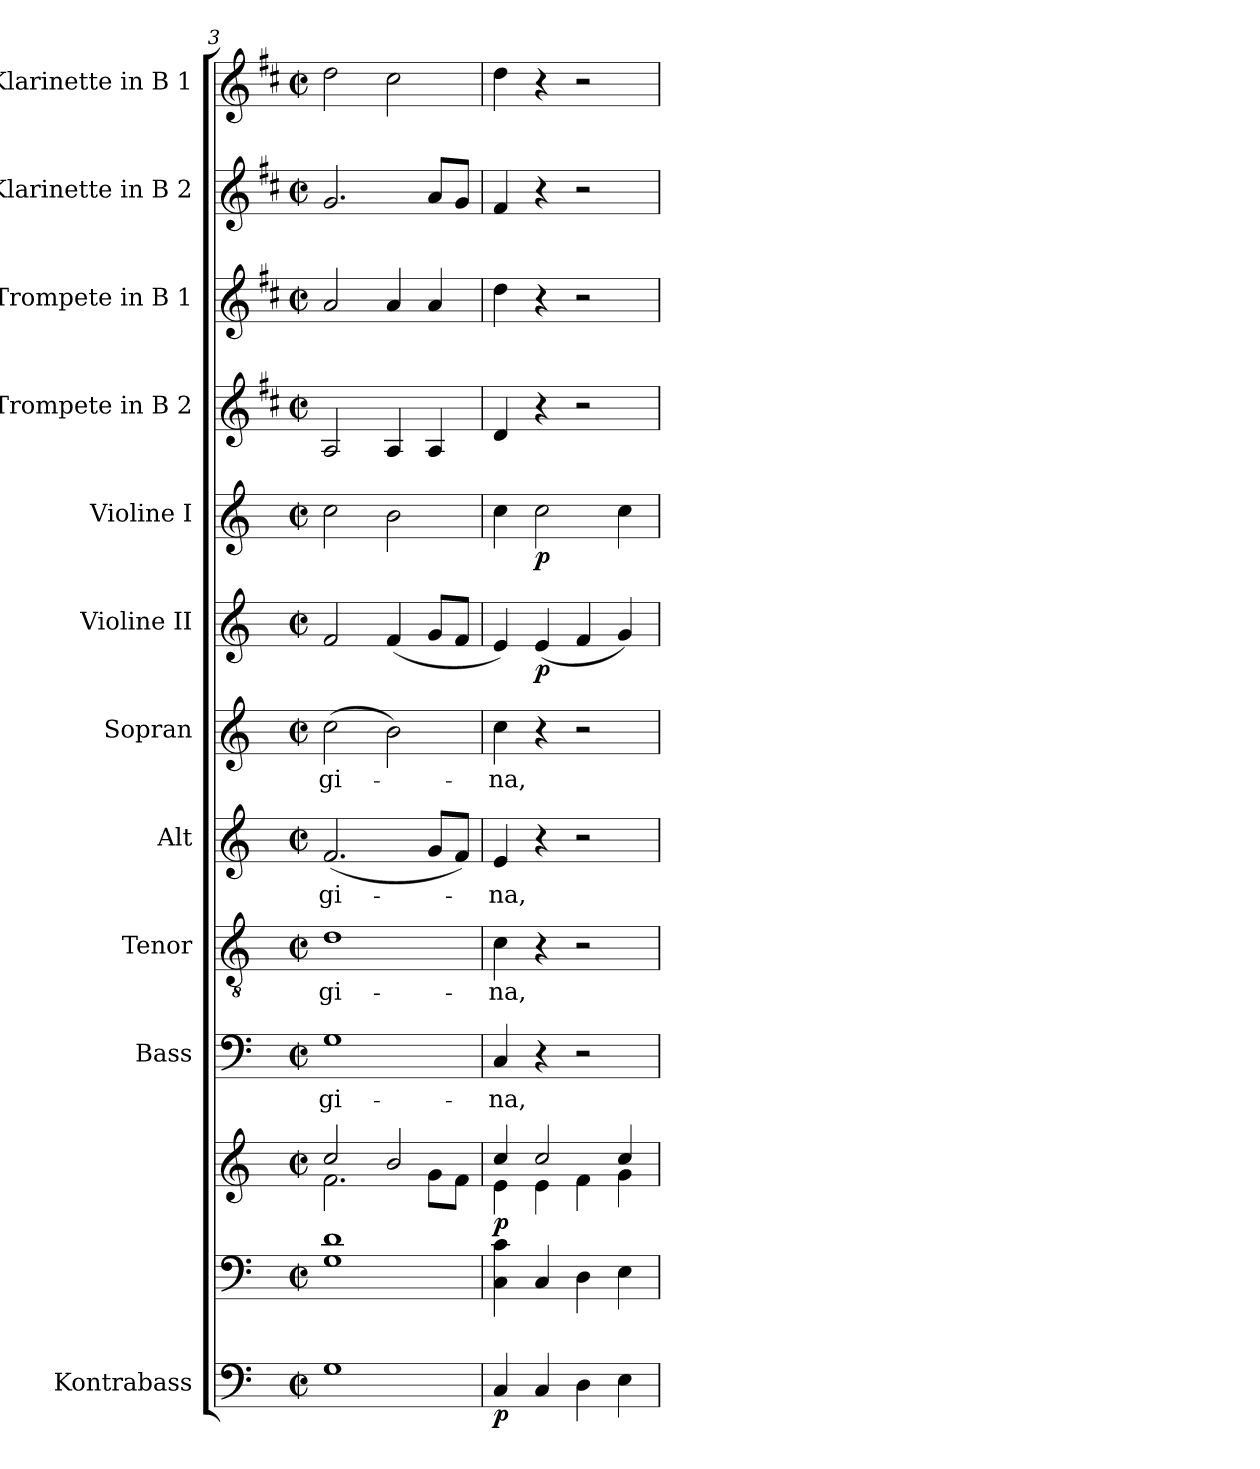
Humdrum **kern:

**kern	**dynam	**kern	**kern	**dynam	**kern	**text	**kern	**text	**kern	**text	**kern	**text	**kern	**dynam	**kern	**dynam	**kern	**kern	**kern	**kern
*part12	*part12	*part11	*part11	*part11	*part10	*part10	*part9	*part9	*part8	*part8	*part7	*part7	*part6	*part6	*part5	*part5	*part4	*part3	*part2	*part1
*staff13	*staff13	*staff12	*staff11	*staff11/12	*staff10	*staff10	*staff9	*staff9	*staff8	*staff8	*staff7	*staff7	*staff6	*staff6	*staff5	*staff5	*staff4	*staff3	*staff2	*staff1
*I"Kontrabass	*	*	*	*	*I"Bass	*	*I"Tenor	*	*I"Alt	*	*I"Sopran	*	*I"Violine II	*	*I"Violine I	*	*I"Trompete in B 2	*I"Trompete in B 1	*I"Klarinette in B 2	*I"Klarinette in B 1
*I'Kb.	*	*	*	*	*I'B	*	*I'T	*	*I'A	*	*I'S	*	*I'Vl. II	*	*I'Vl. I	*	*	*	*	*
*clefF4	*	*clefF4	*clefG2	*	*clefF4	*	*clefGv2	*	*clefG2	*	*clefG2	*	*clefG2	*	*clefG2	*	*clefG2	*clefG2	*clefG2	*clefG2
*ITrd7c12	*	*	*	*	*	*	*	*	*	*	*	*	*	*	*	*	*ITrd1c2	*ITrd1c2	*ITrd1c2	*ITrd1c2
*k[]	*	*k[]	*k[]	*	*k[]	*	*k[]	*	*k[]	*	*k[]	*	*k[]	*	*k[]	*	*k[]	*k[]	*k[]	*k[]
*C:	*	*C:	*C:	*	*C:	*	*C:	*	*C:	*	*C:	*	*C:	*	*C:	*	*C:	*C:	*C:	*C:
*M2/2	*	*M2/2	*M2/2	*	*M2/2	*	*M2/2	*	*M2/2	*	*M2/2	*	*M2/2	*	*M2/2	*	*M2/2	*M2/2	*M2/2	*M2/2
*met(c|)	*	*met(c|)	*met(c|)	*	*met(c|)	*	*met(c|)	*	*met(c|)	*	*met(c|)	*	*met(c|)	*	*met(c|)	*	*met(c|)	*met(c|)	*met(c|)	*met(c|)
=3	=3	=3	=3	=3	=3	=3	=3	=3	=3	=3	=3	=3	=3	=3	=3	=3	=3	=3	=3	=3
*	*	*	*^	*	*	*	*	*	*	*	*	*	*	*	*	*	*	*	*	*
!	!	!	!	!	!	!	!LO:LY:b	!	!LO:LY:b	!	!LO:LY:b	!	!LO:LY:b	!	!	!	!	!	!	!	!
1GG	.	1G 1d	2cc/	2.f\	.	1G	-gi-	1d	-gi-	(<2.f/	-gi-	(>2cc\	-gi-	2f/	.	2cc\	.	2G/	2g/	2.f/	2cc\
.	.	.	2b/	.	.	.	.	.	.	.	.	2b\)	.	(<4f/	.	2b\	.	4G/	4g/	.	2b\
.	.	.	.	8g\L	.	.	.	.	.	8g/L	.	.	.	8g/L	.	.	.	4G/	4g/	8g/L	.
.	.	.	.	8f\J	.	.	.	.	.	8f/J)	.	.	.	8f/J	.	.	.	.	.	8f/J	.
=4	=4	=4	=4	=4	=4	=4	=4	=4	=4	=4	=4	=4	=4	=4	=4	=4	=4	=4	=4	=4	=4
!	!LO:DY:b	!	!	!	!LO:DY:b	!	!LO:LY:b	!	!LO:LY:b	!	!LO:LY:b	!	!LO:LY:b	!	!	!	!	!	!	!	!
4CC/	p	4C\ 4c\	4cc/	4e\	p	4C/	-na,	4c\	-na,	4e/	-na,	4cc\	-na,	4e/)	.	4cc\	.	4c/	4cc\	4e/	4cc\
!	!	!	!	!	!	!	!	!	!	!	!	!	!	!	!LO:DY:b	!	!LO:DY:b	!	!	!	!
4CC/	.	4C/	2cc/	4e\	.	4r	.	4r	.	4r	.	4r	.	(<4e/	p	2cc\	p	4r	4r	4r	4r
4DD\	.	4D\	.	4f\	.	2r	.	2r	.	2r	.	2r	.	4f/	.	.	.	2r	2r	2r	2r
4EE\	.	4E\	4cc/	4g\	.	.	.	.	.	.	.	.	.	4g/)	.	4cc\	.	.	.	.	.
*	*	*	*v	*v	*	*	*	*	*	*	*	*	*	*	*	*	*	*	*	*	*
=	=	=	=	=	=	=	=	=	=	=	=	=	=	=	=	=	=	=	=	=
*-	*-	*-	*-	*-	*-	*-	*-	*-	*-	*-	*-	*-	*-	*-	*-	*-	*-	*-	*-	*-
